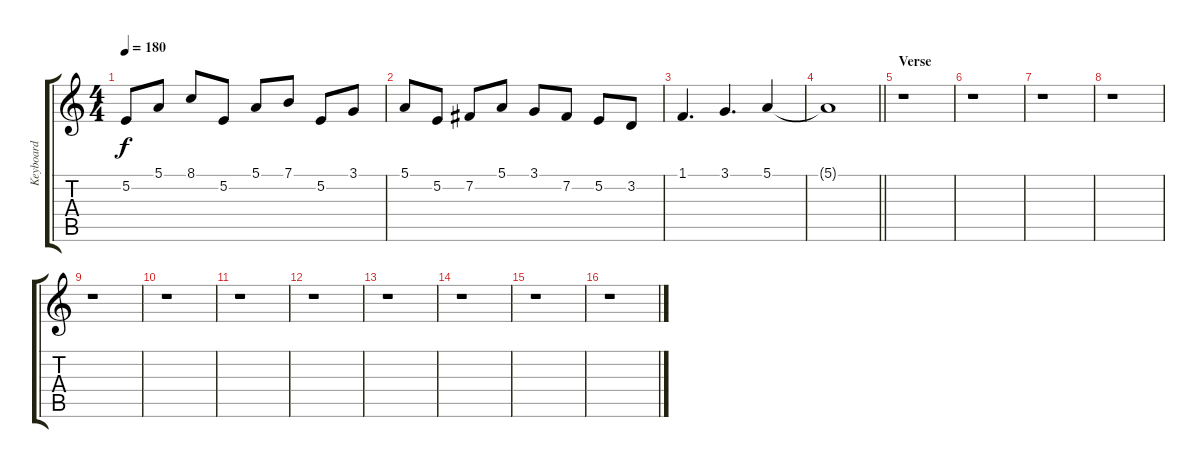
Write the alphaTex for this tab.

\track ("Keyboard " "Keyboard ") {instrument lead2sawtooth}
\staff {score tabs}
\tuning (E4 B3 G3 D3 A2 E2) {hide}
\ts (4 4)
\tempo 180
\clef g2
\ks c
5.2.8{dy f} 5.1.8 8.1.8 5.2.8 5.1.8 7.1.8 5.2.8 3.1.8 |
5.1.8 5.2.8 7.2.8 5.1.8 3.1.8 7.2.8 5.2.8 3.2.8 |
1.1.4{d} 3.1.4{d} 5.1.4 |
\barLineRight lightlight
5.1{t}.1 |
\section ("" "Verse")
r.1 |
r.1 |
r.1 |
r.1 |
r.1 |
r.1 |
r.1 |
r.1 |
r.1 |
r.1 |
r.1 |
r.1
